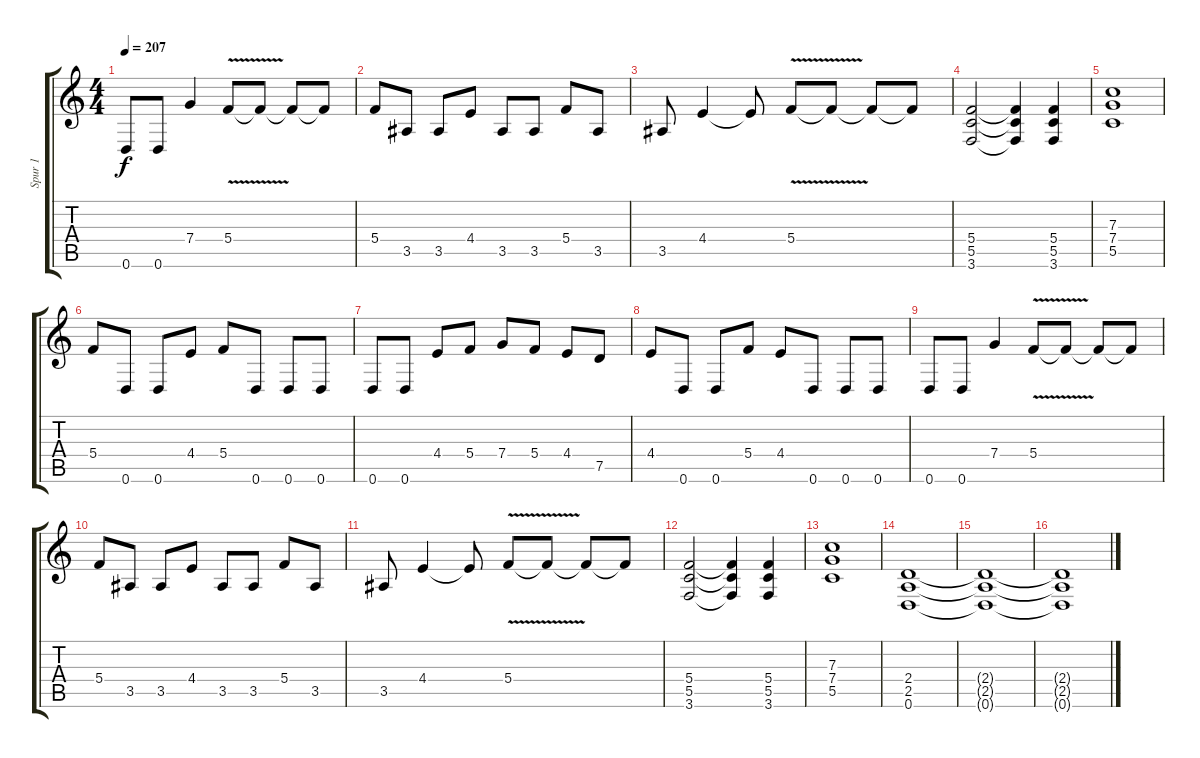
\track ("Spur 1" "Spur 1") {instrument distortionguitar}
\staff {score tabs}
\tuning (D4 A3 F3 C3 G2 D2) {hide}
\ts (4 4)
\tempo 207
\clef g2
\ks c
0.6.8{dy f} 0.6.8 7.4.4 5.4{v}.8 5.4{t}.8 5.4{t}.8 5.4{t}.8 |
5.4.8 3.5.8 3.5.8 4.4.8 3.5.8 3.5.8 5.4.8 3.5.8 |
3.5.8 4.4.4 4.4{t}.8 5.4{v}.8 5.4{t}.8 5.4{t}.8 5.4{t}.8 |
(5.4 5.5 3.6).2 (5.4{t} 5.5{t} 3.6{t}).4 (5.4 5.5 3.6).4 |
(7.3 7.4 5.5).1 |
5.4.8 0.6.8 0.6.8 4.4.8 5.4.8 0.6.8 0.6.8 0.6.8 |
0.6.8 0.6.8 4.4.8 5.4.8 7.4.8 5.4.8 4.4.8 7.5.8 |
4.4.8 0.6.8 0.6.8 5.4.8 4.4.8 0.6.8 0.6.8 0.6.8 |
0.6.8 0.6.8 7.4.4 5.4{v}.8 5.4{t}.8 5.4{t}.8 5.4{t}.8 |
5.4.8 3.5.8 3.5.8 4.4.8 3.5.8 3.5.8 5.4.8 3.5.8 |
3.5.8 4.4.4 4.4{t}.8 5.4{v}.8 5.4{t}.8 5.4{t}.8 5.4{t}.8 |
(5.4 5.5 3.6).2 (5.4{t} 5.5{t} 3.6{t}).4 (5.4 5.5 3.6).4 |
(7.3 7.4 5.5).1 |
(2.4 2.5 0.6).1 |
(2.4{t} 2.5{t} 0.6{t}).1 |
(2.4{t} 2.5{t} 0.6{t}).1
